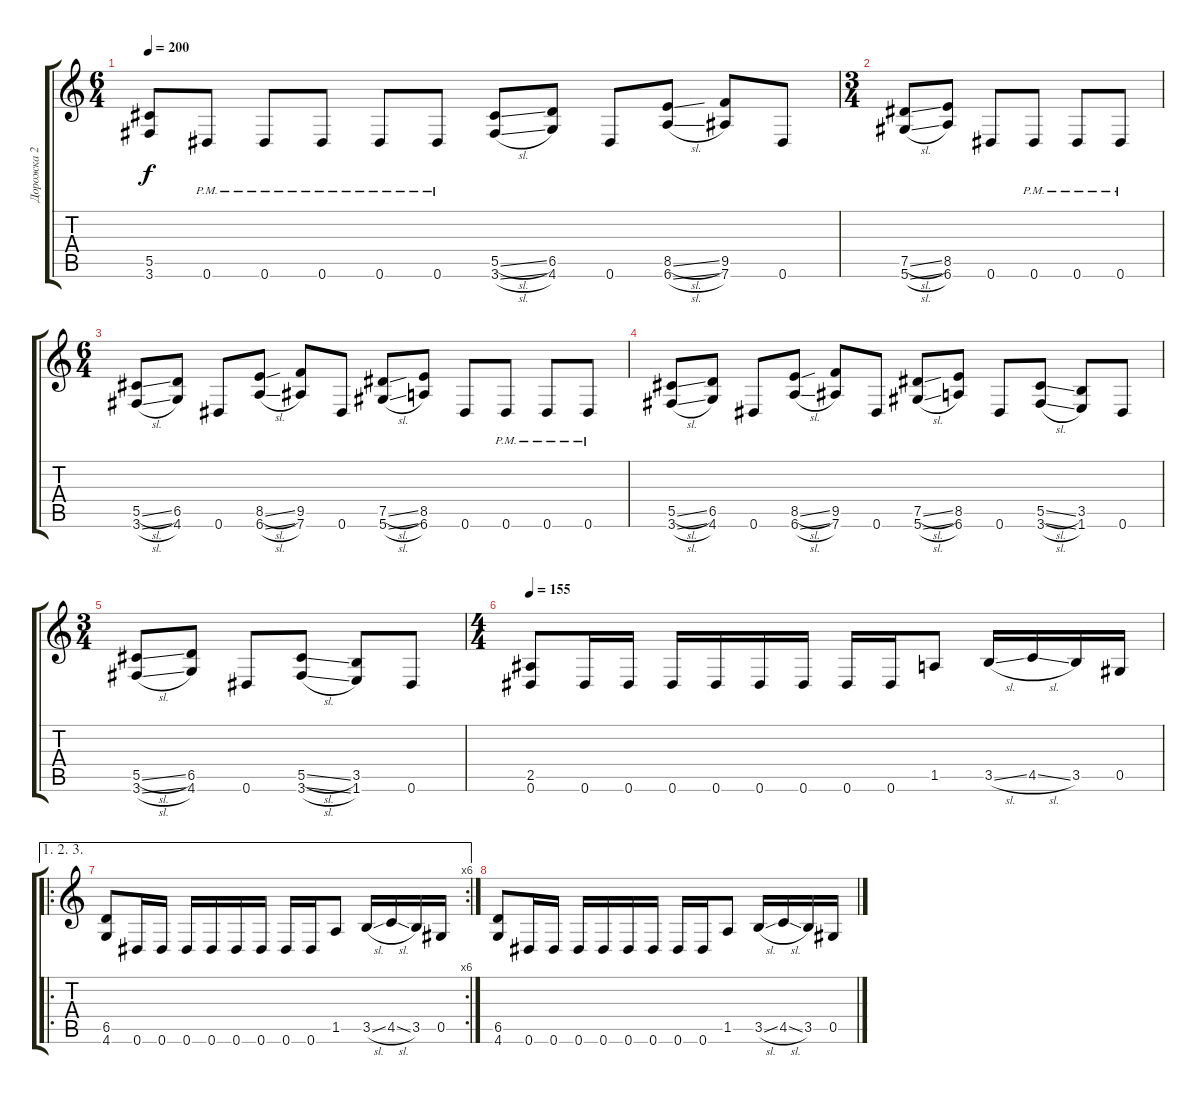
\track ("Дорожка 2" "Дорожка 2") {instrument distortionguitar}
\staff {score tabs}
\tuning (Eb4 Bb3 Gb3 Db3 Ab2 Eb2) {hide}
\ts (6 4)
\tempo 200
\clef g2
\ks c
(5.5 3.6).8{dy f} 0.6{pm}.8 0.6{pm}.8 0.6{pm}.8 0.6{pm}.8 0.6{pm}.8 (5.5{sl} 3.6{sl}).8 (6.5 4.6).8 0.6.8 (8.5{sl} 6.6{sl}).8 (9.5 7.6).8 0.6.8 |
\ts (3 4)
(7.5{sl} 5.6{sl}).8 (8.5 6.6).8 0.6.8 0.6{pm}.8 0.6{pm}.8 0.6{pm}.8 |
\ts (6 4)
(5.5{sl} 3.6{sl}).8 (6.5 4.6).8 0.6.8 (8.5{sl} 6.6{sl}).8 (9.5 7.6).8 0.6.8 (7.5{sl} 5.6{sl}).8 (8.5 6.6).8 0.6.8 0.6{pm}.8 0.6{pm}.8 0.6{pm}.8 |
(5.5{sl} 3.6{sl}).8 (6.5 4.6).8 0.6.8 (8.5{sl} 6.6{sl}).8 (9.5 7.6).8 0.6.8 (7.5{sl} 5.6{sl}).8 (8.5 6.6).8 0.6.8 (5.5{sl} 3.6{sl}).8 (3.5 1.6).8 0.6.8 |
\ts (3 4)
(5.5{sl} 3.6{sl}).8 (6.5 4.6).8 0.6.8 (5.5{sl} 3.6{sl}).8 (3.5 1.6).8 0.6.8 |
\ts (4 4)
\tempo 155
(2.5 0.6).8 0.6.16 0.6.16 0.6.16 0.6.16 0.6.16 0.6.16 0.6.16 0.6.16 1.5.8 3.5{sl}.16 4.5{sl}.16 3.5.16 0.5.16 |
\ae (1 2 3)
\ro
\rc 6
(6.5 4.6).8 0.6.16 0.6.16 0.6.16 0.6.16 0.6.16 0.6.16 0.6.16 0.6.16 1.5.8 3.5{sl}.16 4.5{sl}.16 3.5.16 0.5.16 |
(6.5 4.6).8 0.6.16 0.6.16 0.6.16 0.6.16 0.6.16 0.6.16 0.6.16 0.6.16 1.5.8 3.5{sl}.16 4.5{sl}.16 3.5.16 0.5.16
